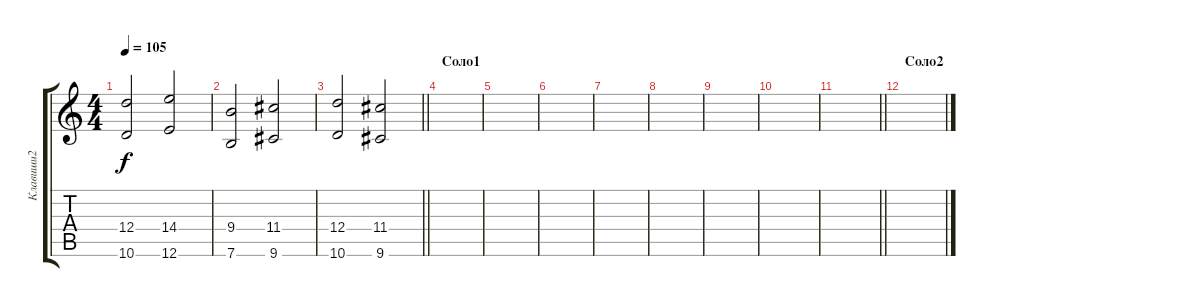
\track ("Клавиши2" "Клавиши2") {instrument contrabass}
\staff {score tabs}
\tuning (E4 B3 G3 D3 A2 E2) {hide}
\ts (4 4)
\tempo 105
\clef g2
\ks c
(12.4 10.6).2{dy f} (14.4 12.6).2 |
(9.4 7.6).2 (11.4 9.6).2 |
\barLineRight lightlight
(12.4 10.6).2 (11.4 9.6).2 |
\section ("" "Соло1")
|
|
|
|
|
|
|
\barLineRight lightlight
|
\section ("" "Соло2")
